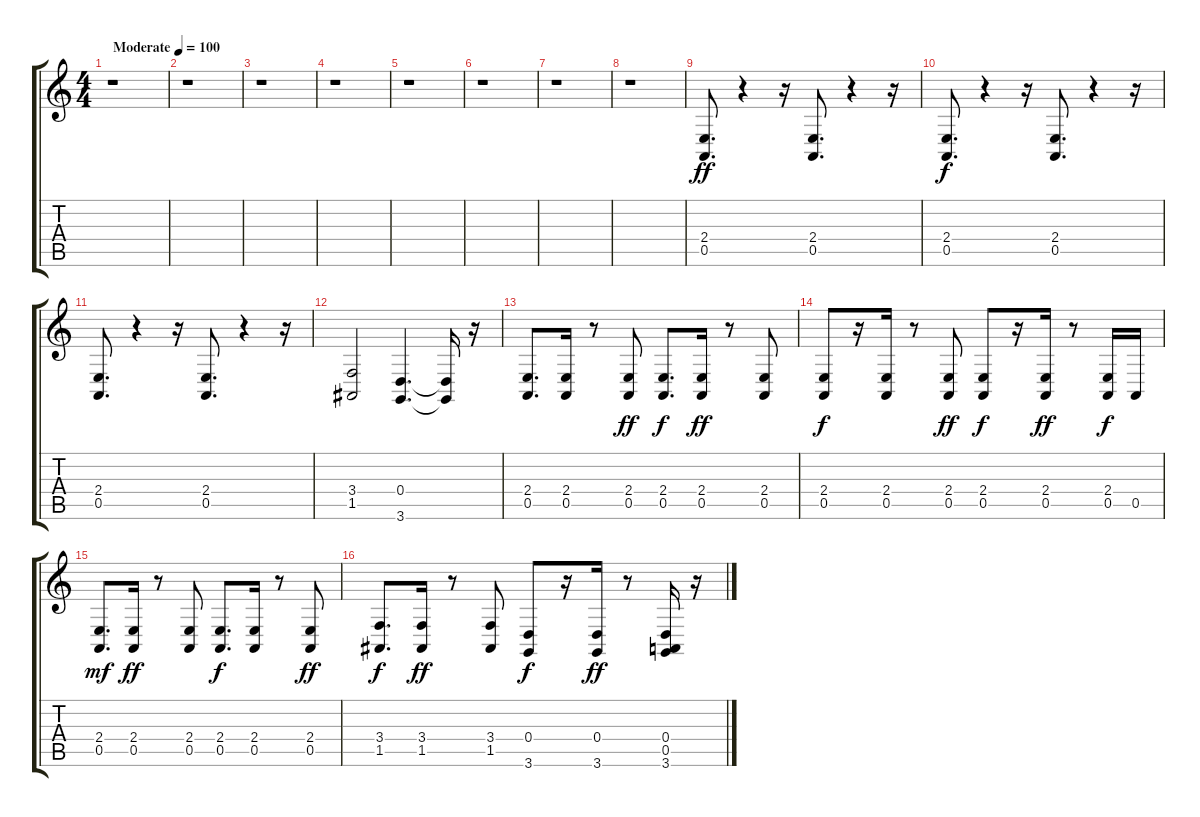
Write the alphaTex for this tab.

\track "" {instrument fx7echoes}
\staff {score tabs}
\tuning (E4 B3 G3 D3 A2 E2) {hide}
\ts (4 4)
\tempo (100 "Moderate")
\clef g2
\ks c
r.1{dy ff instrument fx7echoes} |
r.1 |
r.1 |
r.1 |
r.1 |
r.1 |
r.1 |
r.1 |
(2.4 0.5).8{d volume 12 balance 16 instrument overdrivenguitar} r.4 r.16 (2.4 0.5).8{d} r.4 r.16 |
(2.4 0.5).8{d dy f} r.4 r.16 (2.4 0.5).8{d} r.4 r.16 |
(2.4 0.5).8{d} r.4 r.16 (2.4 0.5).8{d} r.4 r.16 |
(3.4 1.5).2 (0.4 3.6).4{d} (0.4{t} 3.6{t}).16 r.16 |
(2.4 0.5).8{d} (2.4 0.5).16 r.8 (2.4 0.5).8{dy ff} (2.4 0.5).8{d dy f} (2.4 0.5).16{dy ff} r.8 (2.4 0.5).8 |
(2.4 0.5).8{dy f} r.16 (2.4 0.5).16 r.8 (2.4 0.5).8{dy ff} (2.4 0.5).8{dy f} r.16 (2.4 0.5).16{dy ff} r.8 (2.4 0.5).16{dy f} 0.5.16 |
(2.4 0.5).8{d dy mf} (2.4 0.5).16{dy ff} r.8 (2.4 0.5).8 (2.4 0.5).8{d dy f} (2.4 0.5).16 r.8 (2.4 0.5).8{dy ff} |
(3.4 1.5).8{d dy f} (3.4 1.5).16{dy ff} r.8 (3.4 1.5).8 (0.4 3.6).8{dy f} r.16 (0.4 3.6).16{dy ff} r.8 (0.4 0.5 3.6).16 r.16
